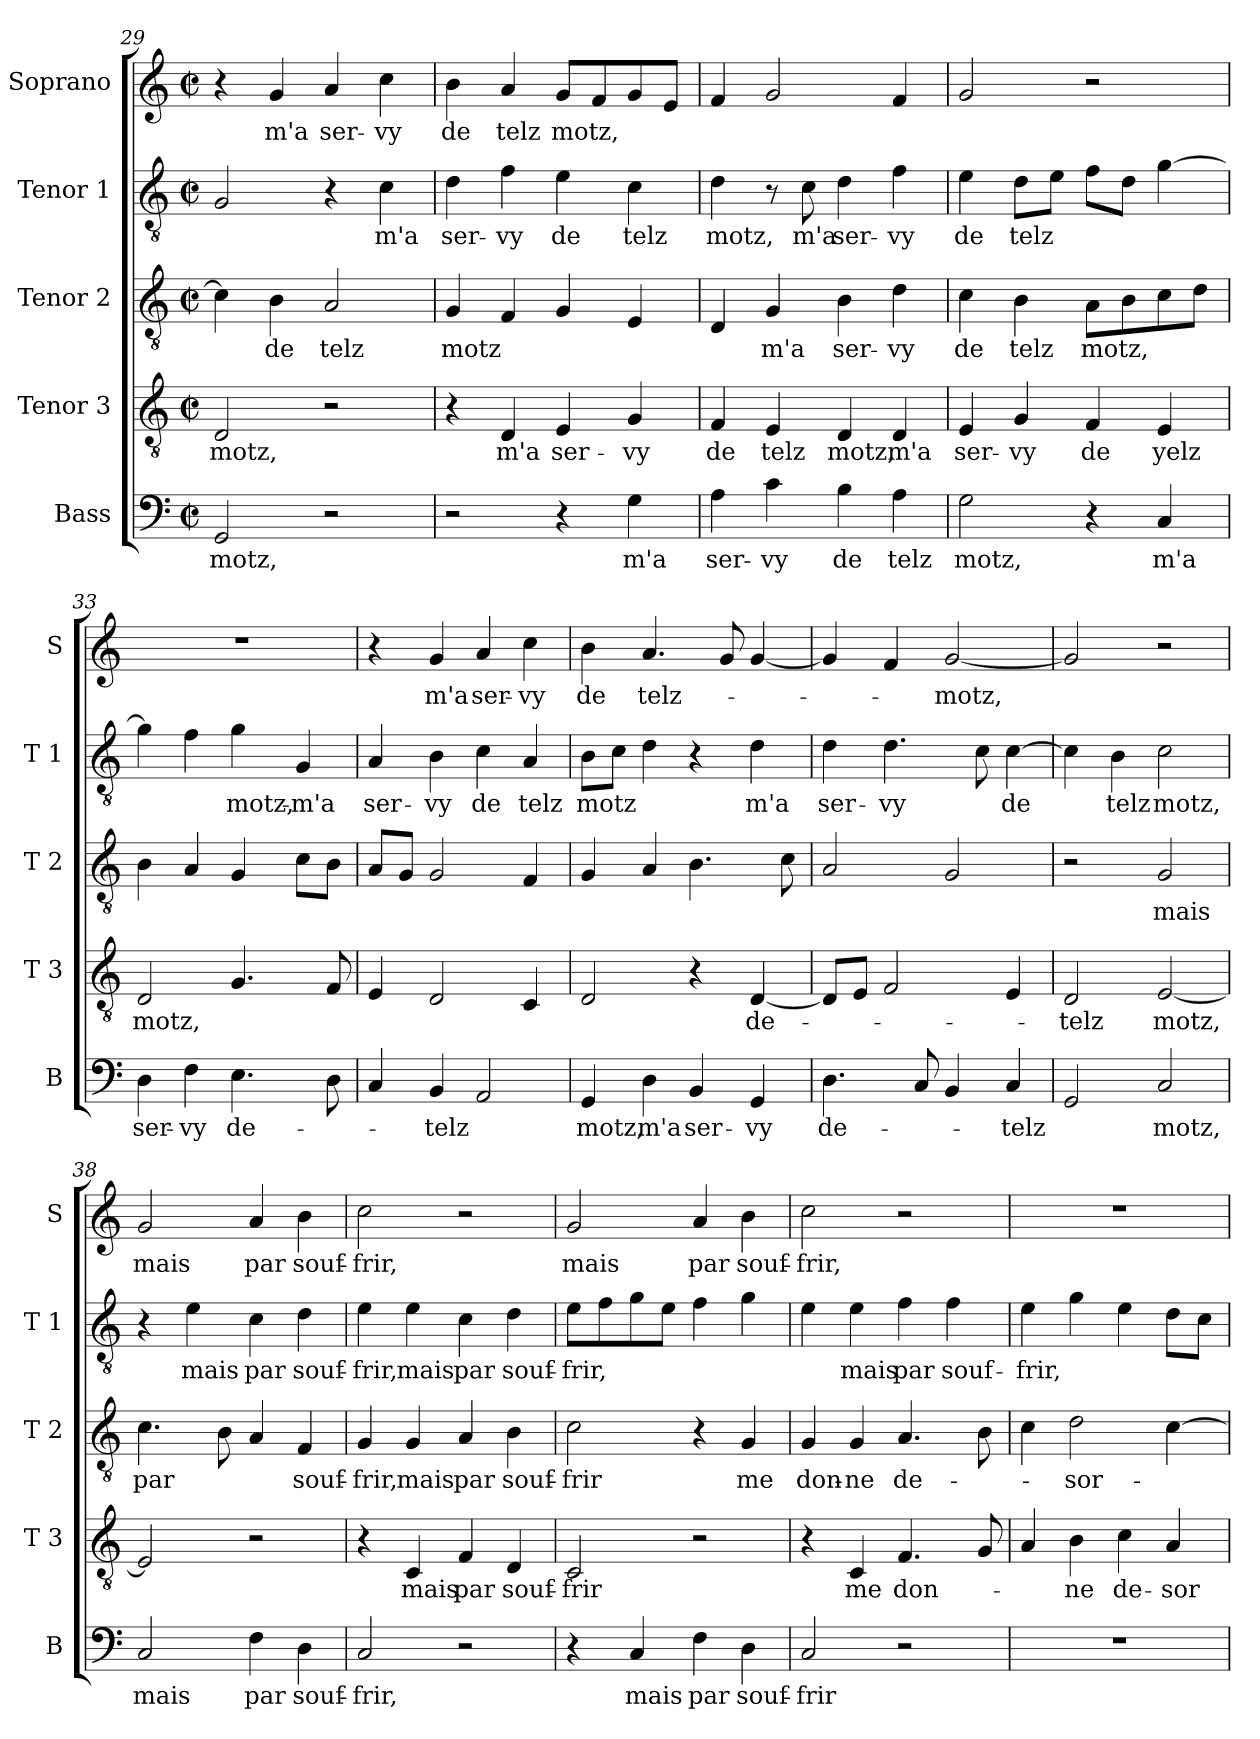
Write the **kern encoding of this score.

**kern	**text	**kern	**text	**kern	**text	**kern	**text	**kern	**text
*part5	*part5	*part4	*part4	*part3	*part3	*part2	*part2	*part1	*part1
*staff5	*staff5	*staff4	*staff4	*staff3	*staff3	*staff2	*staff2	*staff1	*staff1
*I"Bass	*	*I"Tenor 3	*	*I"Tenor 2	*	*I"Tenor 1	*	*I"Soprano	*
*I'B	*	*I'T 3	*	*I'T 2	*	*I'T 1	*	*I'S	*
*clefF4	*	*clefGv2	*	*clefGv2	*	*clefGv2	*	*clefG2	*
*k[]	*	*k[]	*	*k[]	*	*k[]	*	*k[]	*
*C:	*	*C:	*	*C:	*	*C:	*	*C:	*
*M2/2	*	*M2/2	*	*M2/2	*	*M2/2	*	*M2/2	*
*met(c|)	*	*met(c|)	*	*met(c|)	*	*met(c|)	*	*met(c|)	*
=29	=29	=29	=29	=29	=29	=29	=29	=29	=29
2GG/	-motz,	2D/	motz,	4c\]	.	2G/	.	4r	.
.	.	.	.	4B\	de	.	.	4g/	m'a
2r	.	2r	.	2A/	telz	4r	.	4a/	ser-
.	.	.	.	.	.	4c\	m'a	4cc\	-vy
=30	=30	=30	=30	=30	=30	=30	=30	=30	=30
2r	.	4r	.	4G/	motz	4d\	ser-	4b\	de
.	.	4D/	m'a	4F/	.	4f\	-vy	4a/	telz
4r	.	4E/	ser-	4G/	.	4e\	de	8g/L	motz,
.	.	.	.	.	.	.	.	8f/	.
4G\	m'a	4G/	-vy	4E/	.	4c\	telz	8g/	.
.	.	.	.	.	.	.	.	8e/J	.
!!LO:LB:g=z
=31	=31	=31	=31	=31	=31	=31	=31	=31	=31
4A\	ser-	4F/	de	4D/	.	4d\	motz,	4f/	.
4c\	-vy	4E/	telz	4G/	m'a	8r	.	2g/	.
.	.	.	.	.	.	8c\	m'a	.	.
4B\	de	4D/	motz,	4B\	ser-	4d\	ser-	.	.
4A\	telz	4D/	m'a	4d\	-vy	4f\	-vy	4f/	.
=32	=32	=32	=32	=32	=32	=32	=32	=32	=32
2G\	motz,	4E/	ser-	4c\	de	4e\	de	2g/	.
.	.	4G/	-vy	4B\	telz	8d\L	telz	.	.
.	.	.	.	.	.	8e\J	.	.	.
4r	.	4F/	de	8A\L	motz,	8f\L	.	2r	.
.	.	.	.	8B\	.	8d\J	.	.	.
4C/	m'a	4E/	yelz	8c\	.	[4g\	.	.	.
.	.	.	.	8d\J	.	.	.	.	.
=33	=33	=33	=33	=33	=33	=33	=33	=33	=33
4D\	ser-	2D/	motz,	4B\	.	4g\]	.	1r	.
4F\	-vy	.	.	4A/	.	4f\	.	.	.
4.E\	de-	4.G/	.	4G/	.	4g\	motz,-	.	.
.	.	.	.	8c\L	.	4G/	-m'a	.	.
8D\	.	8F/	.	8B\J	.	.	.	.	.
=34	=34	=34	=34	=34	=34	=34	=34	=34	=34
4C/	.	4E/	.	8A/L	.	4A/	ser-	4r	.
.	.	.	.	8G/J	.	.	.	.	.
4BB/	-telz	2D/	.	2G/	.	4B\	-vy	4g/	m'a
2AA/	.	.	.	.	.	4c\	de	4a/	ser-
.	.	4C/	.	4F/	.	4A/	telz	4cc\	-vy
=35	=35	=35	=35	=35	=35	=35	=35	=35	=35
4GG/	motz,	2D/	.	4G/	.	8B\L	motz	4b\	de
.	.	.	.	.	.	8c\J	.	.	.
4D\	m'a	.	.	4A/	.	4d\	.	4.a/	telz-
4BB/	ser-	4r	.	4.B\	.	4r	.	.	.
.	.	.	.	.	.	.	.	8g/	.
4GG/	-vy	[4D/	de-	.	.	4d\	m'a	[4g/	.
.	.	.	.	8c\	.	.	.	.	.
!!LO:LB:g=z
=36	=36	=36	=36	=36	=36	=36	=36	=36	=36
4.D\	de-	8D/L]	.	2A/	.	4d\	ser-	4g/]	.
.	.	8E/J	.	.	.	.	.	.	.
.	.	2F/	.	.	.	4.d\	-vy	4f/	.
8C/	.	.	.	.	.	.	.	.	.
4BB/	.	.	.	2G/	.	.	.	[2g/	-motz,
.	.	.	.	.	.	8c\	.	.	.
4C/	-telz	4E/	.	.	.	[4c\	de	.	.
=37	=37	=37	=37	=37	=37	=37	=37	=37	=37
2GG/	.	2D/	-telz	2r	.	4c\]	.	2g/]	.
.	.	.	.	.	.	4B\	telz	.	.
2C/	motz,	[2E/	motz,	2G/	mais	2c\	motz,	2r	.
=38	=38	=38	=38	=38	=38	=38	=38	=38	=38
2C/	mais	2E/]	.	4.c\	par	4r	.	2g/	mais
.	.	.	.	.	.	4e\	mais	.	.
.	.	.	.	8B\	.	.	.	.	.
4F\	par	2r	.	4A/	.	4c\	par	4a/	par
4D\	souf-	.	.	4F/	souf-	4d\	souf-	4b\	souf-
=39	=39	=39	=39	=39	=39	=39	=39	=39	=39
2C/	-frir,	4r	.	4G/	-frir,	4e\	-frir,	2cc\	-frir,
.	.	4C/	mais	4G/	mais	4e\	mais	.	.
2r	.	4F/	par	4A/	par	4c\	par	2r	.
.	.	4D/	souf-	4B\	souf-	4d\	souf-	.	.
=40	=40	=40	=40	=40	=40	=40	=40	=40	=40
4r	.	2C/	-frir	2c\	-frir	8e\L	-frir,	2g/	mais
.	.	.	.	.	.	8f\	.	.	.
4C/	mais	.	.	.	.	8g\	.	.	.
.	.	.	.	.	.	8e\J	.	.	.
4F\	par	2r	.	4r	.	4f\	.	4a/	par
4D\	souf-	.	.	4G/	me	4g\	.	4b\	souf-
!!LO:PB:g=z
=41	=41	=41	=41	=41	=41	=41	=41	=41	=41
2C/	-frir	4r	.	4G/	don-	4e\	.	2cc\	-frir,
.	.	4C/	me	4G/	-ne	4e\	mais	.	.
2r	.	4.F/	don-	4.A/	de-	4f\	par	2r	.
.	.	.	.	.	.	4f\	souf-	.	.
.	.	8G/	.	8B\	.	.	.	.	.
=42	=42	=42	=42	=42	=42	=42	=42	=42	=42
1r	.	4A/	.	4c\	.	4e\	-frir,	1r	.
.	.	4B\	-ne	2d\	-sor-	4g\	.	.	.
.	.	4c\	de-	.	.	4e\	.	.	.
.	.	4A/	-sor-	[4c\	.	8d\L	.	.	.
.	.	.	.	.	.	8c\J	.	.	.
=	=	=	=	=	=	=	=	=	=
*-	*-	*-	*-	*-	*-	*-	*-	*-	*-
